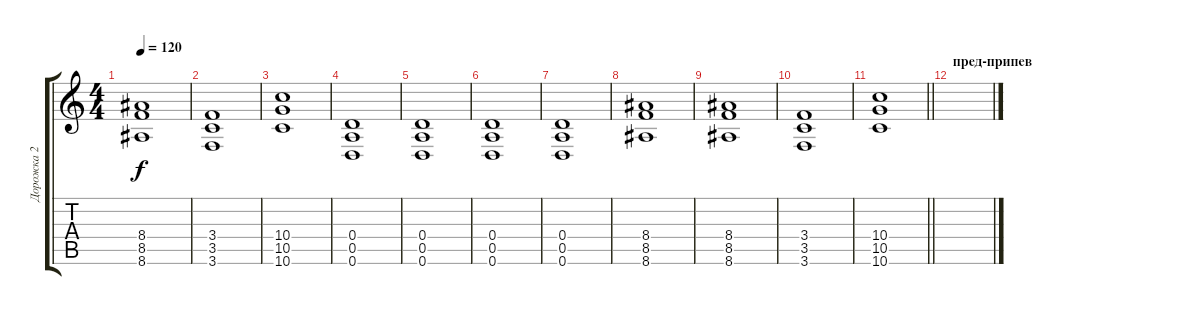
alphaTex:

\track ("Дорожка 2" "Дорожка 2") {instrument distortionguitar}
\staff {score tabs}
\tuning (E4 B3 G3 D3 A2 D2) {hide}
\ts (4 4)
\tempo 120
\clef g2
\ks c
(8.4 8.5 8.6).1{dy f} |
(3.4 3.5 3.6).1 |
(10.4 10.5 10.6).1 |
(0.4 0.5 0.6).1 |
(0.4 0.5 0.6).1 |
(0.4 0.5 0.6).1 |
(0.4 0.5 0.6).1 |
(8.4 8.5 8.6).1 |
(8.4 8.5 8.6).1 |
(3.4 3.5 3.6).1 |
\barLineRight lightlight
(10.4 10.5 10.6).1 |
\section ("" "пред-припев")
